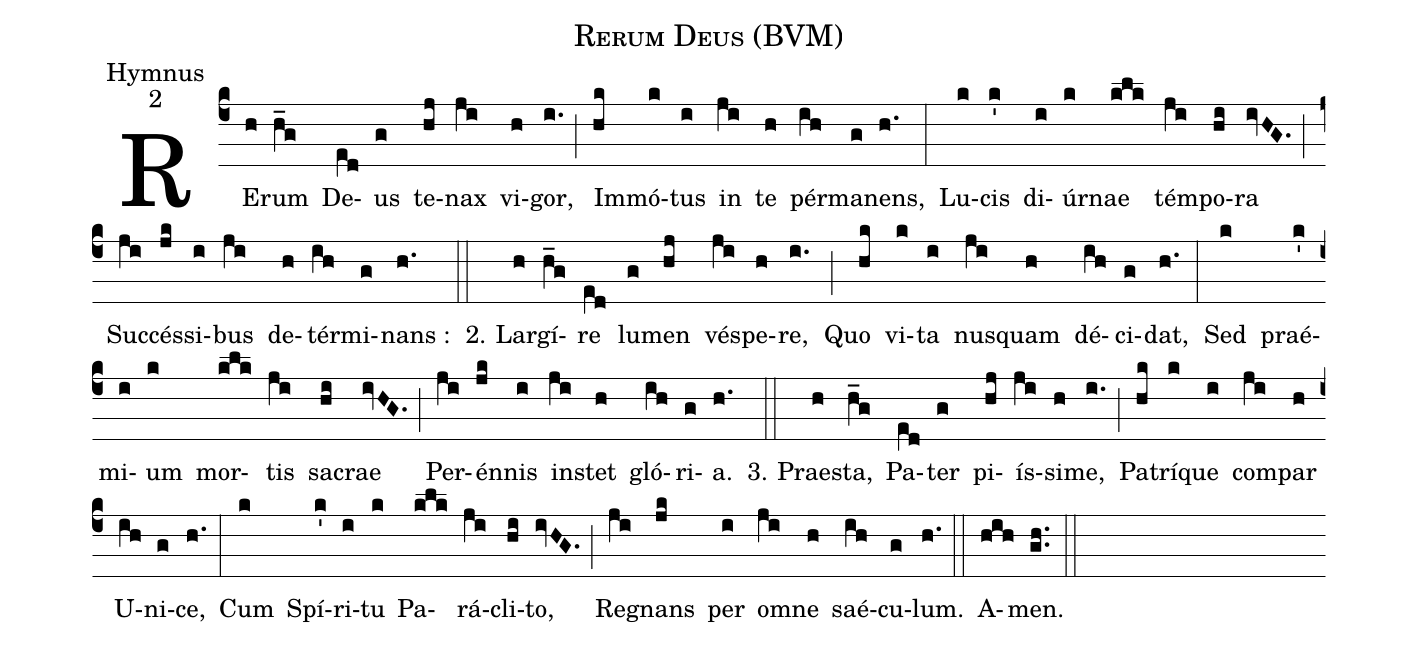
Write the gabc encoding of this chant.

name:Rerum Deus (BVM);
office-part:Hymnus;
mode:2;
%%
(c4) RE(h)rum(h_g) De(e[ll:1]d)us(g) te(hj)nax(ji) vi(h)gor,(i.) (;)
Im(hk)mó(k)tus(i) in(ji) te(h) pér(ih)ma(g)nens,(h.) (:)
Lu(k)cis(k') di(i)úr(k)nae(klk) tém(ji)po(hi)ra(ivHG.) (;)
Suc(ji)cés(jk)si(i)bus(ji) de(h)tér(ih)mi(g)nans :(h.) (::)

2. Lar(h)gí(h_g)re(e[ll:1]d) lu(g)men(hj) vé(ji)spe(h)re,(i.) (;)
Quo(hk) vi(k)ta(i) nus(ji)quam(h) dé(ih)ci(g)dat,(h.) (:)
Sed(k) praé(k')mi(i)um(k) mor(klk)tis(ji) sa(hi)crae(ivHG.) (;)
Per(ji)én(jk)nis(i) in(ji)stet(h) gló(ih)ri(g)a.(h.) (::)

3. Prae(h)sta,(h_g) Pa(e[ll:1]d)ter(g) pi(hj)ís(ji)si(h)me,(i.) (;)
Pa(hk)trí(k)que(i) com(ji)par(h) U(ih)ni(g)ce,(h.) (:)
Cum(k) Spí(k')ri(i)tu(k) Pa(klk)rá(ji)cli(hi)to,(ivHG.) (;)
Re(ji)gnans(jk) per(i) o(ji)mne(h) saé(ih)cu(g)lum.(h.) (::)

A(hih)men.(gh..) (::)
